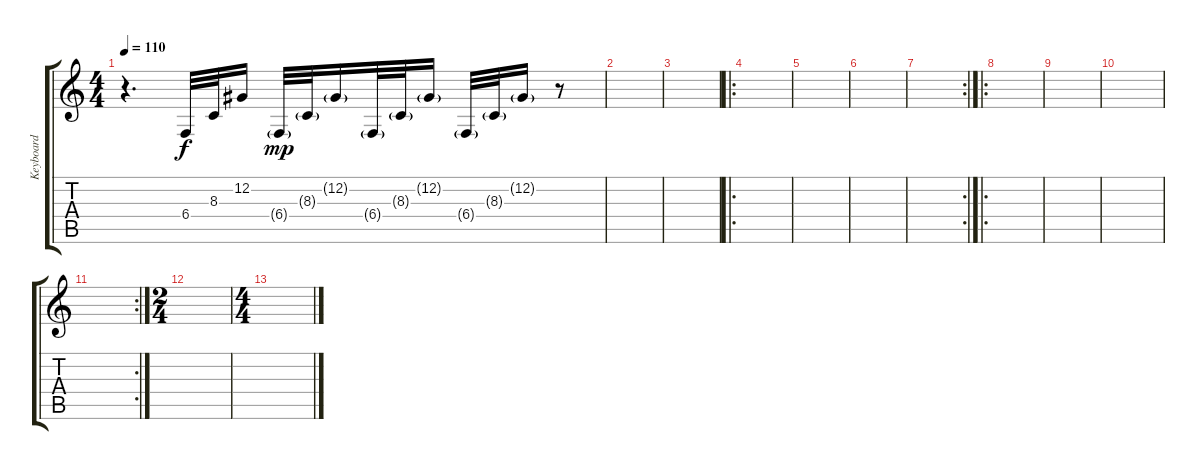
\track ("Keyboard" "Keyboard") {instrument sitar}
\staff {score tabs}
\tuning (C4 Ab3 E3 B2 Gb2 Db2) {hide}
\ts (4 4)
\tempo 110
\clef g2
\ks c
r.4{d dy mp} 6.4.32{dy f} 8.3.32 12.2.16 6.4{g}.32{dy mp} 8.3{g}.32 12.2{g}.16 6.4{g}.32 8.3{g}.32 12.2{g}.16 6.4{g}.32 8.3{g}.32 12.2{g}.16 r.8 |
|
|
\ro
|
|
|
\rc 2
|
\ro
|
|
|
\rc 2
|
\ts (2 4)
|
\ts (4 4)
